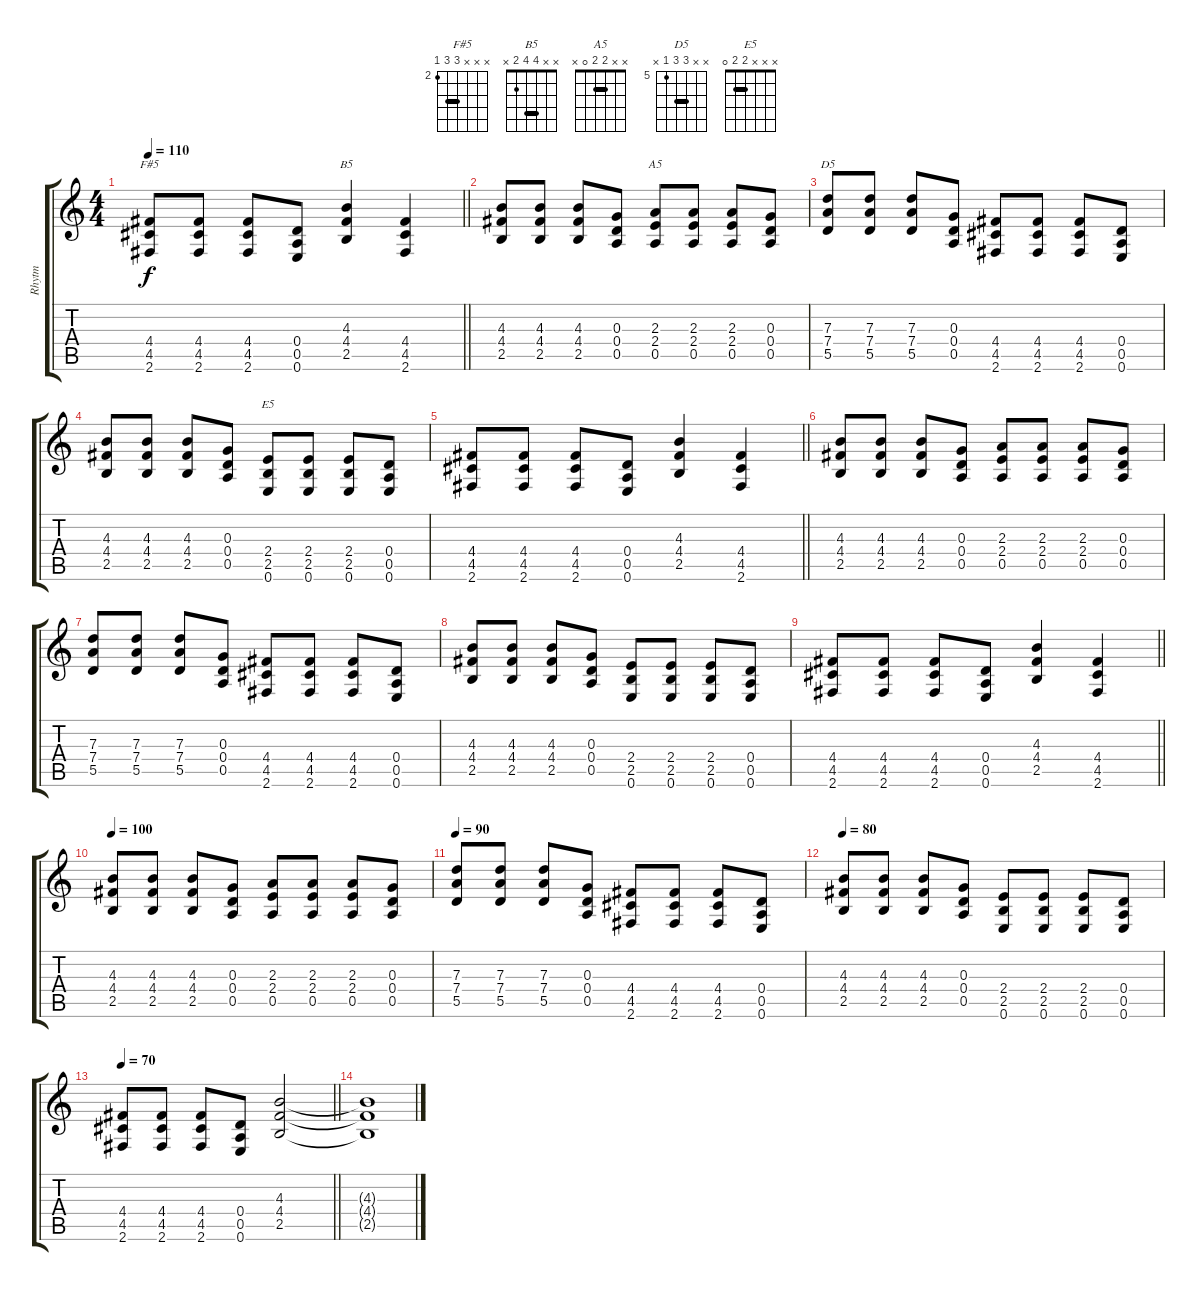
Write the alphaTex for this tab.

\track ("Rhytm" "Rhytm") {instrument distortionguitar}
\staff {score tabs}
\tuning (E4 B3 G3 D3 A2 E2) {hide}
\chord ("F#5" x x x 4 4 2) {firstfret 2 barre 4}
\chord ("B5" x x 4 4 2 x) {barre 4}
\chord ("A5" x x 2 2 0 x) {barre 2}
\chord ("D5" x x 7 7 5 x) {firstfret 5 barre 7}
\chord ("E5" x x x 2 2 0) {barre 2}
\ts (4 4)
\tempo 110
\clef g2
\barLineRight lightlight
\ks c
(4.4 4.5 2.6).8{ch "F#5" dy f} (4.4 4.5 2.6).8 (4.4 4.5 2.6).8 (0.4 0.5 0.6).8 (4.3 4.4 2.5).4{ch "B5"} (4.4 4.5 2.6).4 |
(4.3 4.4 2.5).8 (4.3 4.4 2.5).8 (4.3 4.4 2.5).8 (0.3 0.4 0.5).8 (2.3 2.4 0.5).8{ch "A5"} (2.3 2.4 0.5).8 (2.3 2.4 0.5).8 (0.3 0.4 0.5).8 |
(7.3 7.4 5.5).8{ch "D5"} (7.3 7.4 5.5).8 (7.3 7.4 5.5).8 (0.3 0.4 0.5).8 (4.4 4.5 2.6).8 (4.4 4.5 2.6).8 (4.4 4.5 2.6).8 (0.4 0.5 0.6).8 |
(4.3 4.4 2.5).8 (4.3 4.4 2.5).8 (4.3 4.4 2.5).8 (0.3 0.4 0.5).8 (2.4 2.5 0.6).8{ch "E5"} (2.4 2.5 0.6).8 (2.4 2.5 0.6).8 (0.4 0.5 0.6).8 |
\barLineRight lightlight
(4.4 4.5 2.6).8 (4.4 4.5 2.6).8 (4.4 4.5 2.6).8 (0.4 0.5 0.6).8 (4.3 4.4 2.5).4 (4.4 4.5 2.6).4 |
(4.3 4.4 2.5).8 (4.3 4.4 2.5).8 (4.3 4.4 2.5).8 (0.3 0.4 0.5).8 (2.3 2.4 0.5).8 (2.3 2.4 0.5).8 (2.3 2.4 0.5).8 (0.3 0.4 0.5).8 |
(7.3 7.4 5.5).8 (7.3 7.4 5.5).8 (7.3 7.4 5.5).8 (0.3 0.4 0.5).8 (4.4 4.5 2.6).8 (4.4 4.5 2.6).8 (4.4 4.5 2.6).8 (0.4 0.5 0.6).8 |
(4.3 4.4 2.5).8 (4.3 4.4 2.5).8 (4.3 4.4 2.5).8 (0.3 0.4 0.5).8 (2.4 2.5 0.6).8 (2.4 2.5 0.6).8 (2.4 2.5 0.6).8 (0.4 0.5 0.6).8 |
\barLineRight lightlight
(4.4 4.5 2.6).8 (4.4 4.5 2.6).8 (4.4 4.5 2.6).8 (0.4 0.5 0.6).8 (4.3 4.4 2.5).4 (4.4 4.5 2.6).4 |
\section ("" "")
\tempo 100
(4.3 4.4 2.5).8 (4.3 4.4 2.5).8 (4.3 4.4 2.5).8 (0.3 0.4 0.5).8 (2.3 2.4 0.5).8 (2.3 2.4 0.5).8 (2.3 2.4 0.5).8 (0.3 0.4 0.5).8 |
\tempo 90
(7.3 7.4 5.5).8 (7.3 7.4 5.5).8 (7.3 7.4 5.5).8 (0.3 0.4 0.5).8 (4.4 4.5 2.6).8 (4.4 4.5 2.6).8 (4.4 4.5 2.6).8 (0.4 0.5 0.6).8 |
\tempo 80
(4.3 4.4 2.5).8 (4.3 4.4 2.5).8 (4.3 4.4 2.5).8 (0.3 0.4 0.5).8 (2.4 2.5 0.6).8 (2.4 2.5 0.6).8 (2.4 2.5 0.6).8 (0.4 0.5 0.6).8 |
\tempo 70
\barLineRight lightlight
(4.4 4.5 2.6).8 (4.4 4.5 2.6).8 (4.4 4.5 2.6).8 (0.4 0.5 0.6).8 (4.3 4.4 2.5).2 |
(4.3{t} 4.4{t} 2.5{t}).1
